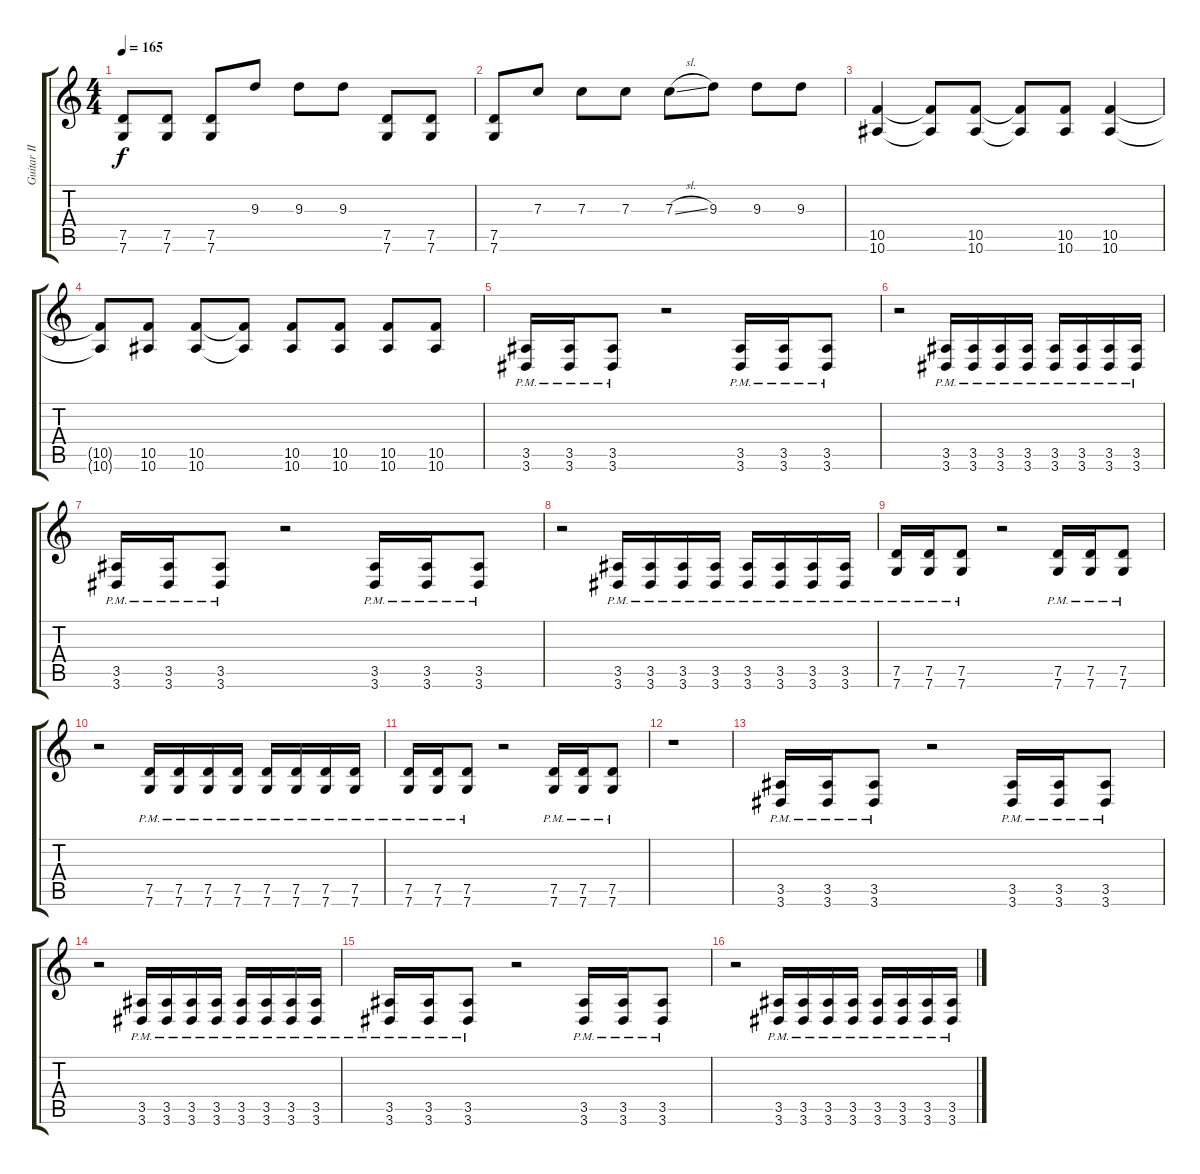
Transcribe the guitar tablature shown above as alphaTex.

\track ("Guitar II" "Guitar II") {instrument distortionguitar}
\staff {score tabs}
\tuning (D4 A3 F3 C3 G2 C2) {hide}
\ts (4 4)
\tempo 165
\clef g2
\ks c
(7.5 7.6).8{dy f} (7.5 7.6).8 (7.5 7.6).8 9.3.8 9.3.8 9.3.8 (7.5 7.6).8 (7.5 7.6).8 |
(7.5 7.6).8 7.3.8 7.3.8 7.3.8 7.3{sl}.8 9.3.8 9.3.8 9.3.8 |
(10.5 10.6).4 (10.5{t} 10.6{t}).8 (10.5 10.6).8 (10.5{t} 10.6{t}).8 (10.5 10.6).8 (10.5 10.6).4 |
(10.5{t} 10.6{t}).8 (10.5 10.6).8 (10.5 10.6).8 (10.5{t} 10.6{t}).8 (10.5 10.6).8 (10.5 10.6).8 (10.5 10.6).8 (10.5 10.6).8 |
(3.5{pm} 3.6{pm}).16 (3.5{pm} 3.6{pm}).16 (3.5{pm} 3.6{pm}).8 r.2 (3.5{pm} 3.6{pm}).16 (3.5{pm} 3.6{pm}).16 (3.5{pm} 3.6{pm}).8 |
r.2 (3.5{pm} 3.6{pm}).16 (3.5{pm} 3.6{pm}).16 (3.5{pm} 3.6{pm}).16 (3.5{pm} 3.6{pm}).16 (3.5{pm} 3.6{pm}).16 (3.5{pm} 3.6{pm}).16 (3.5{pm} 3.6{pm}).16 (3.5{pm} 3.6{pm}).16 |
(3.5{pm} 3.6{pm}).16 (3.5{pm} 3.6{pm}).16 (3.5{pm} 3.6{pm}).8 r.2 (3.5{pm} 3.6{pm}).16 (3.5{pm} 3.6{pm}).16 (3.5{pm} 3.6{pm}).8 |
r.2 (3.5{pm} 3.6{pm}).16 (3.5{pm} 3.6{pm}).16 (3.5{pm} 3.6{pm}).16 (3.5{pm} 3.6{pm}).16 (3.5{pm} 3.6{pm}).16 (3.5{pm} 3.6{pm}).16 (3.5{pm} 3.6{pm}).16 (3.5{pm} 3.6{pm}).16 |
(7.5{pm} 7.6{pm}).16 (7.5{pm} 7.6{pm}).16 (7.5{pm} 7.6{pm}).8 r.2 (7.5{pm} 7.6{pm}).16 (7.5{pm} 7.6{pm}).16 (7.5{pm} 7.6{pm}).8 |
r.2 (7.5{pm} 7.6{pm}).16 (7.5{pm} 7.6{pm}).16 (7.5{pm} 7.6{pm}).16 (7.5{pm} 7.6{pm}).16 (7.5{pm} 7.6{pm}).16 (7.5{pm} 7.6{pm}).16 (7.5{pm} 7.6{pm}).16 (7.5{pm} 7.6{pm}).16 |
(7.5{pm} 7.6{pm}).16 (7.5{pm} 7.6{pm}).16 (7.5{pm} 7.6{pm}).8 r.2 (7.5{pm} 7.6{pm}).16 (7.5{pm} 7.6{pm}).16 (7.5{pm} 7.6{pm}).8 |
r.1 |
(3.5{pm} 3.6{pm}).16 (3.5{pm} 3.6{pm}).16 (3.5{pm} 3.6{pm}).8 r.2 (3.5{pm} 3.6{pm}).16 (3.5{pm} 3.6{pm}).16 (3.5{pm} 3.6{pm}).8 |
r.2 (3.5{pm} 3.6{pm}).16 (3.5{pm} 3.6{pm}).16 (3.5{pm} 3.6{pm}).16 (3.5{pm} 3.6{pm}).16 (3.5{pm} 3.6{pm}).16 (3.5{pm} 3.6{pm}).16 (3.5{pm} 3.6{pm}).16 (3.5{pm} 3.6{pm}).16 |
(3.5{pm} 3.6{pm}).16 (3.5{pm} 3.6{pm}).16 (3.5{pm} 3.6{pm}).8 r.2 (3.5{pm} 3.6{pm}).16 (3.5{pm} 3.6{pm}).16 (3.5{pm} 3.6{pm}).8 |
r.2 (3.5{pm} 3.6{pm}).16 (3.5{pm} 3.6{pm}).16 (3.5{pm} 3.6{pm}).16 (3.5{pm} 3.6{pm}).16 (3.5{pm} 3.6{pm}).16 (3.5{pm} 3.6{pm}).16 (3.5{pm} 3.6{pm}).16 (3.5{pm} 3.6{pm}).16
